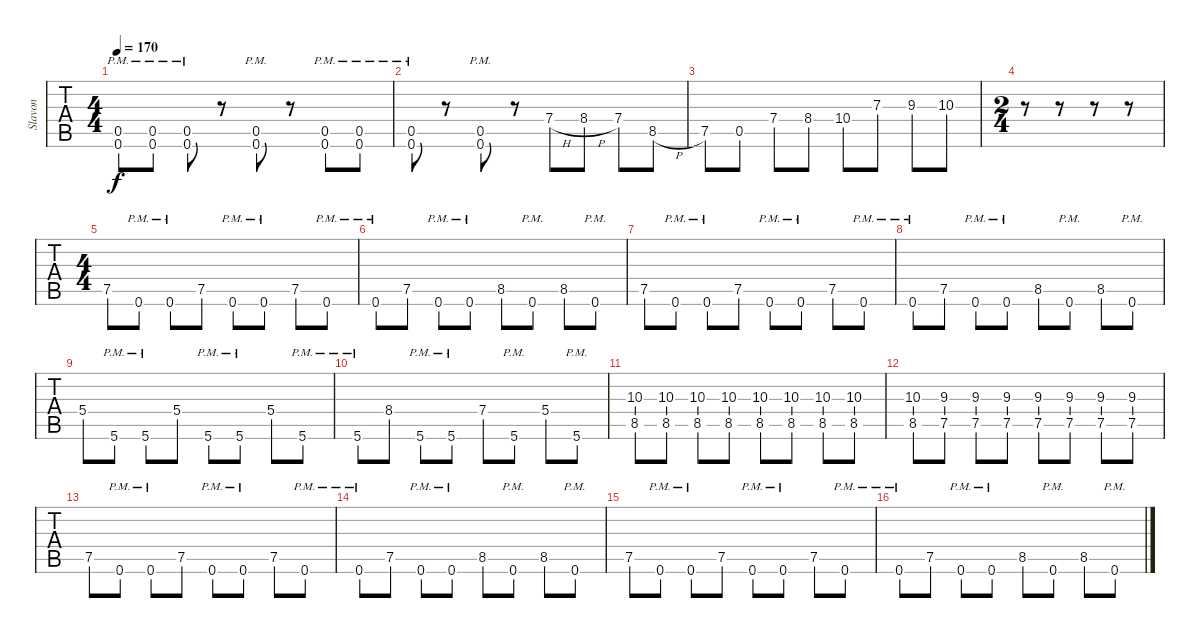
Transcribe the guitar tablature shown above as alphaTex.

\track ("Slavon" "Slavon") {instrument distortionguitar}
\staff {tabs}
\tuning (E4 B3 G3 D3 A2 D2) {hide}
\ts (4 4)
\tempo 170
\clef g2
\ks c
(0.5{pm} 0.6{pm}).8{dy f volume 16 instrument distortionguitar} (0.5{pm} 0.6{pm}).8 (0.5{pm} 0.6{pm}).8 r.8 (0.5{pm} 0.6{pm}).8 r.8 (0.5{pm} 0.6{pm}).8 (0.5{pm} 0.6{pm}).8 |
(0.5{pm} 0.6{pm}).8 r.8 (0.5{pm} 0.6{pm}).8 r.8 7.4{h}.8 8.4{h}.8 7.4.8 8.5{h}.8 |
7.5.8 0.5.8 7.4.8 8.4.8 10.4.8 7.3.8 9.3.8 10.3.8 |
\ts (2 4)
r.8 r.8 r.8 r.8 |
\ts (4 4)
7.5.8 0.6{pm}.8 0.6{pm}.8 7.5.8 0.6{pm}.8 0.6{pm}.8 7.5.8 0.6{pm}.8 |
0.6{pm}.8 7.5.8 0.6{pm}.8 0.6{pm}.8 8.5.8 0.6{pm}.8 8.5.8 0.6{pm}.8 |
7.5.8 0.6{pm}.8 0.6{pm}.8 7.5.8 0.6{pm}.8 0.6{pm}.8 7.5.8 0.6{pm}.8 |
0.6{pm}.8 7.5.8 0.6{pm}.8 0.6{pm}.8 8.5.8 0.6{pm}.8 8.5.8 0.6{pm}.8 |
5.4.8 5.6{pm}.8 5.6{pm}.8 5.4.8 5.6{pm}.8 5.6{pm}.8 5.4.8 5.6{pm}.8 |
5.6{pm}.8 8.4.8 5.6{pm}.8 5.6{pm}.8 7.4.8 5.6{pm}.8 5.4.8 5.6{pm}.8 |
(10.3 8.5).8 (10.3 8.5).8 (10.3 8.5).8 (10.3 8.5).8 (10.3 8.5).8 (10.3 8.5).8 (10.3 8.5).8 (10.3 8.5).8 |
(10.3 8.5).8 (9.3 7.5).8 (9.3 7.5).8 (9.3 7.5).8 (9.3 7.5).8 (9.3 7.5).8 (9.3 7.5).8 (9.3 7.5).8 |
7.5.8 0.6{pm}.8 0.6{pm}.8 7.5.8 0.6{pm}.8 0.6{pm}.8 7.5.8 0.6{pm}.8 |
0.6{pm}.8 7.5.8 0.6{pm}.8 0.6{pm}.8 8.5.8 0.6{pm}.8 8.5.8 0.6{pm}.8 |
7.5.8 0.6{pm}.8 0.6{pm}.8 7.5.8 0.6{pm}.8 0.6{pm}.8 7.5.8 0.6{pm}.8 |
0.6{pm}.8 7.5.8 0.6{pm}.8 0.6{pm}.8 8.5.8 0.6{pm}.8 8.5.8 0.6{pm}.8
